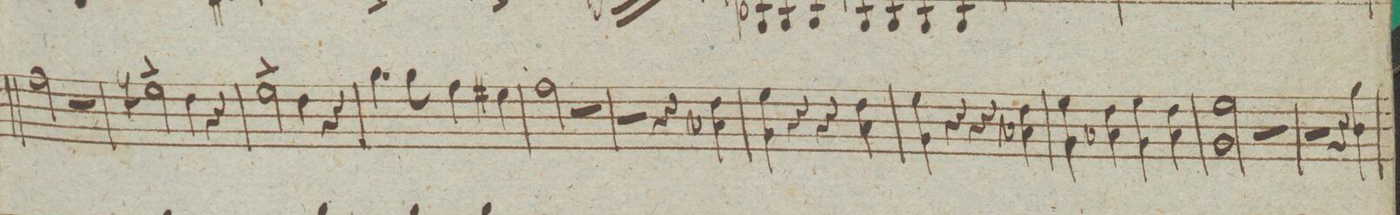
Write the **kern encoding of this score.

**kern	**dynam
*I"Alto Viola.	*
*clefC3	*
*k[]	*
*met(c|)	*
*M2/2	*
2g\	.
2r	.
=17	=17
2fn^\	.
4e\	.
4r	.
=18	=18
2f^\	.
4e\	.
4r	.
=19	=19
4.a\	.
8a\	.
4g\	.
4f#X\	.
=20	=20
2g\	.
2r	.
=21	=21
2r	.
4r	.
4e\ 4B-X\	.
=22	=22
4f\ 4A\	.
4r	.
4r	.
4e\ 4B\	.
=23	=23
4f\ 4A\	.
4r	.
4r	.
4e\ 4B-X\	.
=24	=24
4f\ 4A\	.
4e\ 4B-X\	.
4f\ 4A\	.
4e\ 4B-\	.
=25	=25
2f\ 2A\	.
2r	.
=26	=26
2r	.
4r	.
4a\ 4c\	.
=27	=27
*-	*-
